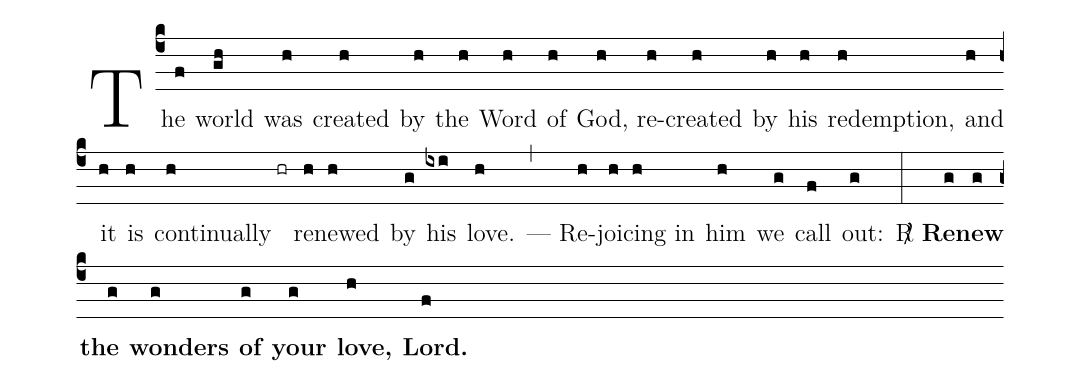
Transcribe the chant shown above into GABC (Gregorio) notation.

%%
(c4) The(f) world(gh) was(h)
created(h) by(h) the(h) Word(h) of(h) God(h), re(h)-created(h) by(h)
his(h) redemption,(h) and(h) it(h) is(h) continually(h)
(hr) re(h)newed(h) by(g) his(ixi) love.(h) (,)
<sp>---</sp> Re(h)joi(h)cing in(h) him(h) we(g) call(f) out:(g) (:)
<sp>R/</sp> <b>Re(g)new(g) the(g) wonders(g) of(g) your(g) love,(h) Lord.</b>(f)
